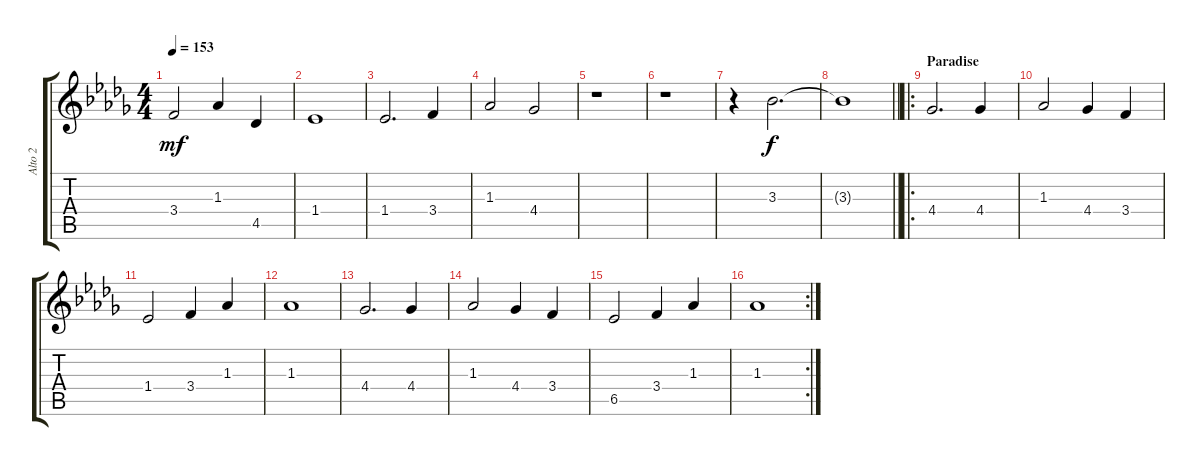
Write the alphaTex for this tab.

\track ("Alto 2" "Alto 2") {instrument choiraahs}
\staff {score tabs}
\tuning (E5 B4 G4 D4 A3 E3) {hide}
\ts (4 4)
\tempo 153
\clef g2
\ks bbminor
3.4{t}.2{dy mf} 1.3.4 4.5.4 |
1.4.1 |
1.4.2{d} 3.4.4 |
1.3.2 4.4.2 |
r.1 |
r.1 |
r.4 3.3.2{d dy f} |
\barLineRight lightlight
3.3{t}.1 |
\ro
\section ("" "Paradise")
4.4.2{d} 4.4.4 |
1.3.2 4.4.4 3.4.4 |
1.4.2 3.4.4 1.3.4 |
1.3.1 |
4.4.2{d} 4.4.4 |
1.3.2 4.4.4 3.4.4 |
6.5.2 3.4.4 1.3.4 |
\rc 2
1.3.1
